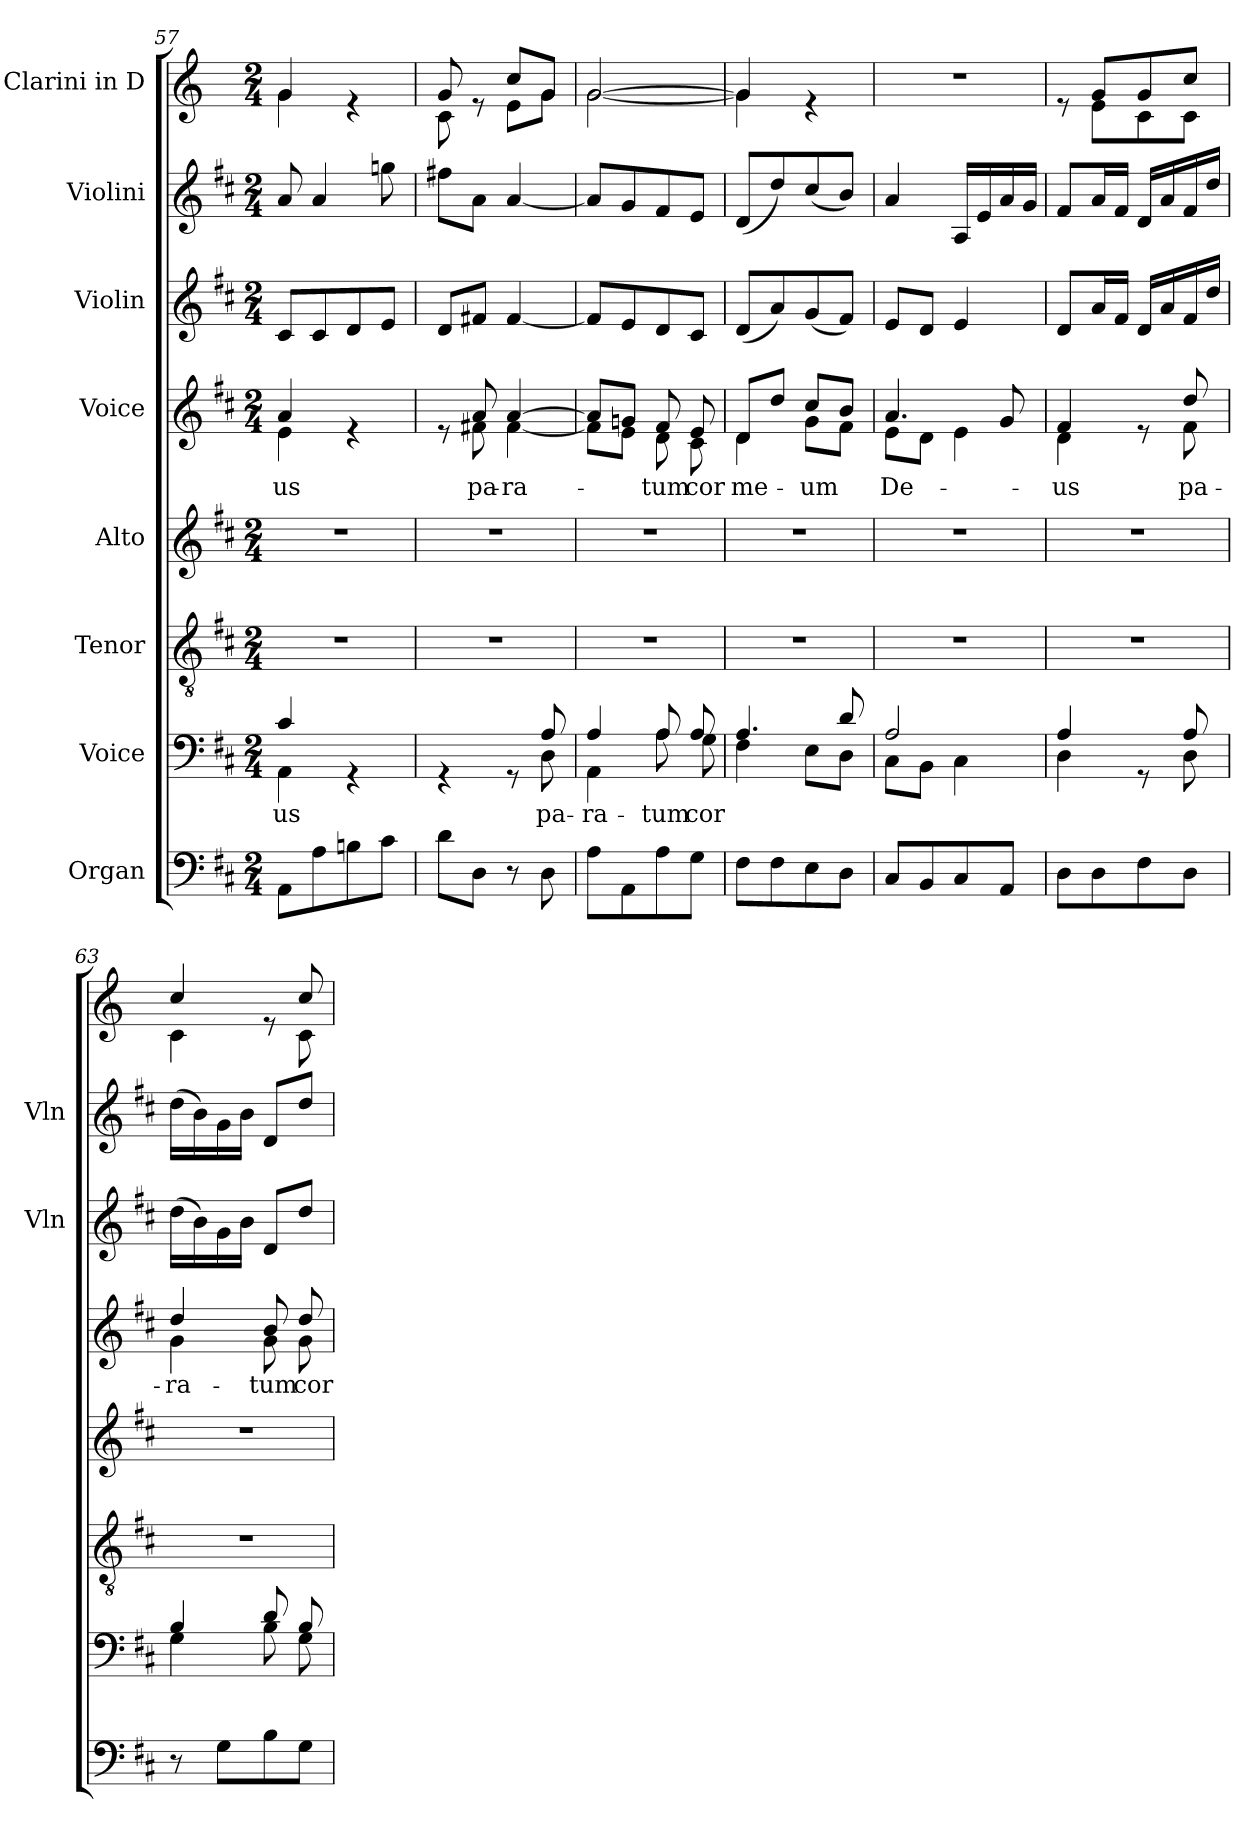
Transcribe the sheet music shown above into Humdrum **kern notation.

**kern	**kern	**text	**kern	**kern	**kern	**text	**kern	**kern	**kern
*part8	*part7	*part7	*part6	*part5	*part4	*part4	*part3	*part2	*part1
*staff8	*staff7	*staff7	*staff6	*staff5	*staff4	*staff4	*staff3	*staff2	*staff1
*I"Organ	*I"Voice	*	*I"Tenor	*I"Alto	*I"Voice	*	*I"Violin	*I"Violini	*I"Clarini in D
*	*	*	*	*	*	*	*I'Vln	*I'Vln	*
*clefF4	*clefF4	*	*clefGv2	*clefG2	*clefG2	*	*clefG2	*clefG2	*clefG2
*	*	*	*	*	*	*	*	*	*ITrd-1c-2
*k[f#c#]	*k[f#c#]	*	*k[f#c#]	*k[f#c#]	*k[f#c#]	*	*k[f#c#]	*k[f#c#]	*k[f#c#]
*M2/4	*M2/4	*	*M2/4	*M2/4	*M2/4	*	*M2/4	*M2/4	*M2/4
=57	=57	=57	=57	=57	=57	=57	=57	=57	=57
!	!	!LO:LY:b	!	!	!	!LO:LY:b	!	!	!
*	*^	*	*	*	*^	*	*	*	*^
8AA\L	4c#/	4AA\	-us	2r	2r	4a/	4e\	-us	8c#/L	8a/	4a/	4a\
8A\	.	.	.	.	.	.	.	.	8c#/	4a/	.	.
8Bn\	4rGG	4ryy	.	.	.	4re	4ryy	.	8d/	.	4re	4ryy
8c#\J	.	.	.	.	.	.	.	.	8e/J	8ggn\	.	.
!!LO:LB:g=z	!!
=58	=58	=58	=58	=58	=58	=58	=58	=58	=58	=58	=58	=58
8d\L	4rGG	4.ryy	.	2r	2r	8re	8ryy	.	8d/L	8ff#X\L	8a/	8d\
!	!	!	!	!	!	!	!	!LO:LY:b	!	!	!	!
8D\J	.	.	.	.	.	8a/	8f#X\	pa-	8f#X/J	8a\J	8re	8ryy
!	!	!	!	!	!	!	!	!LO:LY:b	!	!	!	!
8r	8rGG	.	.	.	.	[4a/	[4f#\	-ra-	[4f#/	[4a/	8dd/L	8f#\L
!	!	!	!LO:LY:b	!	!	!	!	!	!	!	!	!
8D\	8A/	8D\	pa-	.	.	.	.	.	.	.	8a/J	8a\J
=59	=59	=59	=59	=59	=59	=59	=59	=59	=59	=59	=59	=59
!	!	!	!LO:LY:b	!	!	!	!	!	!	!	!	!
8A\L	4A/	4AA\	-ra-	2r	2r	8a/L]	8f#\L]	.	8f#/L]	8a/L]	[2a/	[2a\
8AA\	.	.	.	.	.	8gn/J	8e\J	.	8e/	8g/	.	.
!	!	!	!LO:LY:b	!	!	!	!	!LO:LY:b	!	!	!	!
8A\	8A/	8A\	-tum	.	.	8f#/	8d\	-tum	8d/	8f#/	.	.
!	!	!	!LO:LY:b	!	!	!	!	!LO:LY:b	!	!	!	!
8G\J	8A/	8G\	cor	.	.	8e/	8c#\	cor	8c#/J	8e/J	.	.
=60	=60	=60	=60	=60	=60	=60	=60	=60	=60	=60	=60	=60
!	!	!	!	!	!	!	!	!LO:LY:b	!	!	!	!
8F#\L	4.A/	4F#\	.	2r	2r	8d/L	4d\	me-	(8d/L	(8d/L	4a/]	4a\]
8F#\	.	.	.	.	.	8dd/J	.	.	8a/)	8dd/)	.	.
!	!	!	!	!	!	!	!	!LO:LY:b	!	!	!	!
8E\	.	8E\L	.	.	.	8cc#/L	8g\L	-um	(8g/	(8cc#/	4re	4ryy
8D\J	8d/	8D\J	.	.	.	8b/J	8f#\J	.	8f#/J)	8b/J)	.	.
*	*	*	*	*	*	*	*	*	*	*	*v	*v
=61	=61	=61	=61	=61	=61	=61	=61	=61	=61	=61	=61
!	!	!	!	!	!	!	!	!LO:LY:b	!	!	!
8C#/L	2A/	8C#\L	.	2r	2r	4.a/	8e\L	De-	8e/L	4a/	2r
8BB/	.	8BB\J	.	.	.	.	8d\J	.	8d/J	.	.
8C#/	.	4C#\	.	.	.	.	4e\	.	4e/	16A/LL	.
.	.	.	.	.	.	.	.	.	.	16e/	.
8AA/J	.	.	.	.	.	8g/	.	.	.	16a/	.
.	.	.	.	.	.	.	.	.	.	16g/JJ	.
=62	=62	=62	=62	=62	=62	=62	=62	=62	=62	=62	=62
!	!	!	!	!	!	!	!	!LO:LY:b	!	!	!
*	*	*	*	*	*	*	*	*	*	*	*^
8D\L	4A/	4D\	.	2r	2r	4f#/	4d\	-us	8d/L	8f#/L	8re	8ryy
8D\	.	.	.	.	.	.	.	.	16a/L	16a/L	8a/L	8f#\L
.	.	.	.	.	.	.	.	.	16f#/JJ	16f#/JJ	.	.
8F#\	8rGG	8ryy	.	.	.	8re	8ryy	.	16d/LL	16d/LL	8a/	8d\
.	.	.	.	.	.	.	.	.	16a/	16a/	.	.
!	!	!	!	!	!	!	!	!LO:LY:b	!	!	!	!
8D\J	8A/	8D\	.	.	.	8dd/	8f#\	pa-	16f#/	16f#/	8dd/J	8d\J
.	.	.	.	.	.	.	.	.	16dd/JJ	16dd/JJ	.	.
=63	=63	=63	=63	=63	=63	=63	=63	=63	=63	=63	=63	=63
!	!	!	!	!	!	!	!	!LO:LY:b	!	!	!	!
8r	4B/	4G\	.	2r	2r	4dd/	4g\	-ra-	(16dd\LL	(16dd\LL	4dd/	4d\
.	.	.	.	.	.	.	.	.	16b\)	16b\)	.	.
8G\L	.	.	.	.	.	.	.	.	16g\	16g\	.	.
.	.	.	.	.	.	.	.	.	16b\JJ	16b\JJ	.	.
!	!	!	!	!	!	!	!	!LO:LY:b	!	!	!	!
8B\	8d/	8B\	.	.	.	8b/	8g\	-tum	8d/L	8d/L	8re	8ryy
!	!	!	!	!	!	!	!	!LO:LY:b	!	!	!	!
8G\J	8B/	8G\	.	.	.	8dd/	8g\	cor	8dd/J	8dd/J	8dd/	8d\
*	*v	*v	*	*	*	*v	*v	*	*	*	*v	*v
=	=	=	=	=	=	=	=	=	=
*-	*-	*-	*-	*-	*-	*-	*-	*-	*-
